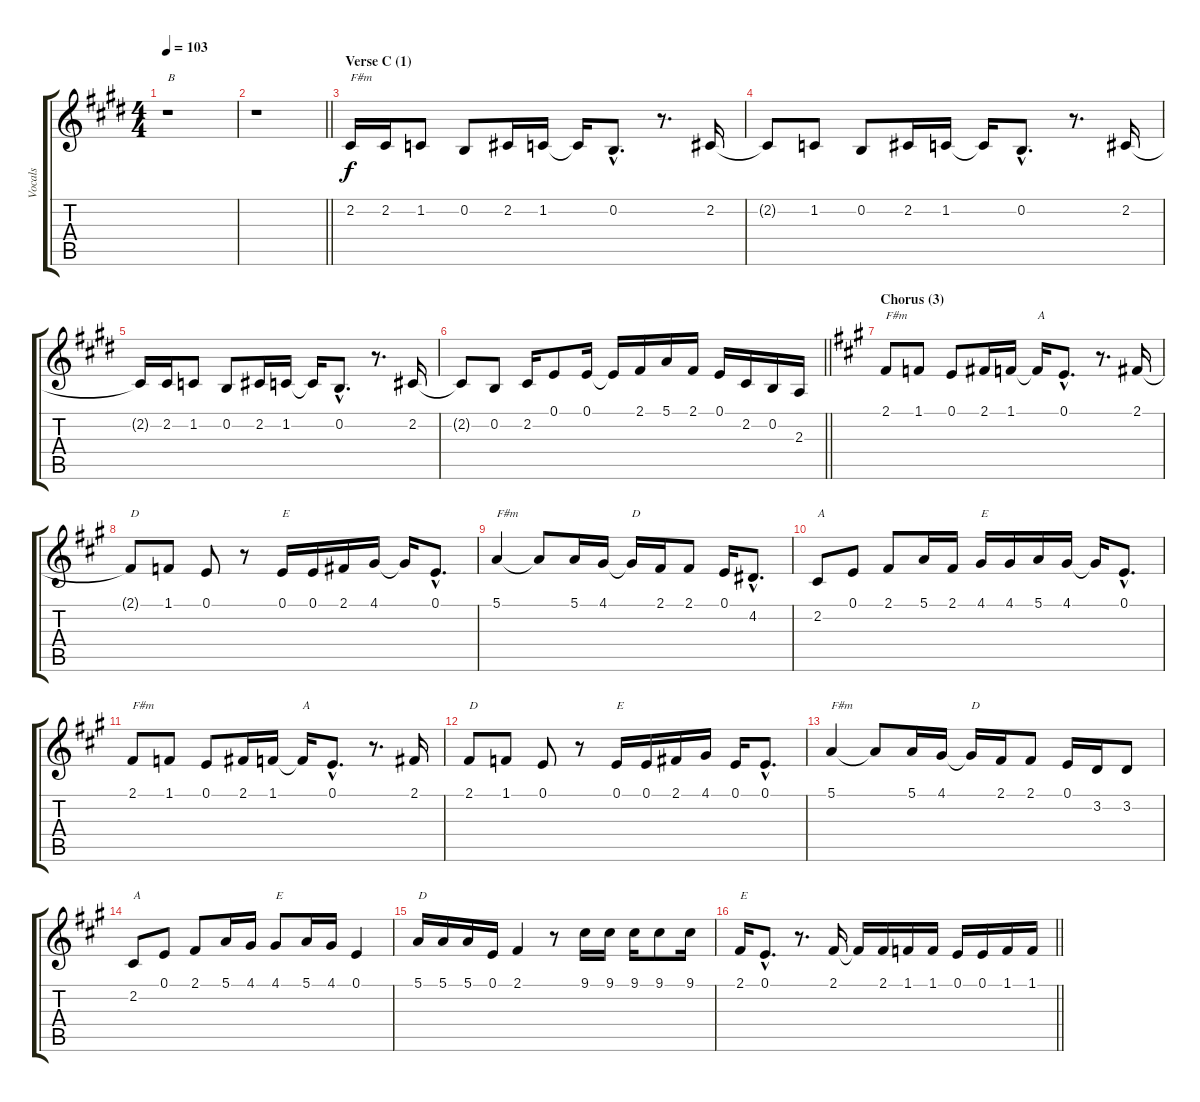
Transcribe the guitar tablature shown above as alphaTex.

\track ("Vocals" "Vocals") {instrument sopranosax}
\staff {score tabs}
\tuning (E4 B3 G3 D3 A2 E2) {hide}
\ts (4 4)
\tempo 103
\clef g2
\ks c#minor
r.1{txt "B" dy f} |
\barLineRight lightlight
r.1 |
\section ("" "Verse C (1)")
2.2.16{txt "F#m"} 2.2.16 1.2.8 0.2.8 2.2.16 1.2.16 1.2{t}.16 0.2{hac}.8{d} r.8{d} 2.2.16 |
2.2{t}.8 1.2.8 0.2.8 2.2.16 1.2.16 1.2{t}.16 0.2{hac}.8{d} r.8{d} 2.2.16 |
2.2{t}.16 2.2.16 1.2.8 0.2.8 2.2.16 1.2.16 1.2{t}.16 0.2{hac}.8{d} r.8{d} 2.2.16 |
\barLineRight lightlight
2.2{t}.8 0.2.8 2.2.16 0.1.8 0.1.16 0.1{t}.16 2.1.16 5.1.16 2.1.16 0.1.16 2.2.16 0.2.16 2.3.16 |
\section ("" "Chorus (3)")
\ks f#minor
2.1.8{txt "F#m"} 1.1.8 0.1.8 2.1.16 1.1.16 1.1{t}.16{txt "A"} 0.1{hac}.8{d} r.8{d} 2.1.16 |
2.1{t}.8{txt "D"} 1.1.8 0.1.8 r.8 0.1.16{txt "E"} 0.1.16 2.1.16 4.1.16 4.1{t}.16 0.1{hac}.8{d} |
5.1.4{txt "F#m"} 5.1{t}.8 5.1.16 4.1.16 4.1{t}.16{txt "D"} 2.1.16 2.1.8 0.1.16 4.2{hac}.8{d} |
2.2.8{txt "A"} 0.1.8 2.1.8 5.1.16 2.1.16 4.1.16{txt "E"} 4.1.16 5.1.16 4.1.16 4.1{t}.16 0.1{hac}.8{d} |
2.1.8{txt "F#m"} 1.1.8 0.1.8 2.1.16 1.1.16 1.1{t}.16{txt "A"} 0.1{hac}.8{d} r.8{d} 2.1.16 |
2.1.8{txt "D"} 1.1.8 0.1.8 r.8 0.1.16{txt "E"} 0.1.16 2.1.16 4.1.16 0.1.16 0.1{hac}.8{d} |
5.1.4{txt "F#m"} 5.1{t}.8 5.1.16 4.1.16 4.1{t}.16{txt "D"} 2.1.16 2.1.8 0.1.16 3.2.16 3.2.8 |
2.2.8{txt "A"} 0.1.8 2.1.8 5.1.16 4.1.16 4.1.8{txt "E"} 5.1.16 4.1.16 0.1.4 |
5.1.16{txt "D"} 5.1.16 5.1.16 0.1.16 2.1.4 r.8 9.1.16 9.1.16 9.1.16 9.1.8 9.1.16 |
\barLineRight lightlight
2.1.16{txt "E"} 0.1{hac}.8{d} r.8{d} 2.1.16 2.1{t}.16 2.1.16 1.1.16 1.1.16 0.1.16 0.1.16 1.1.16 1.1.16
